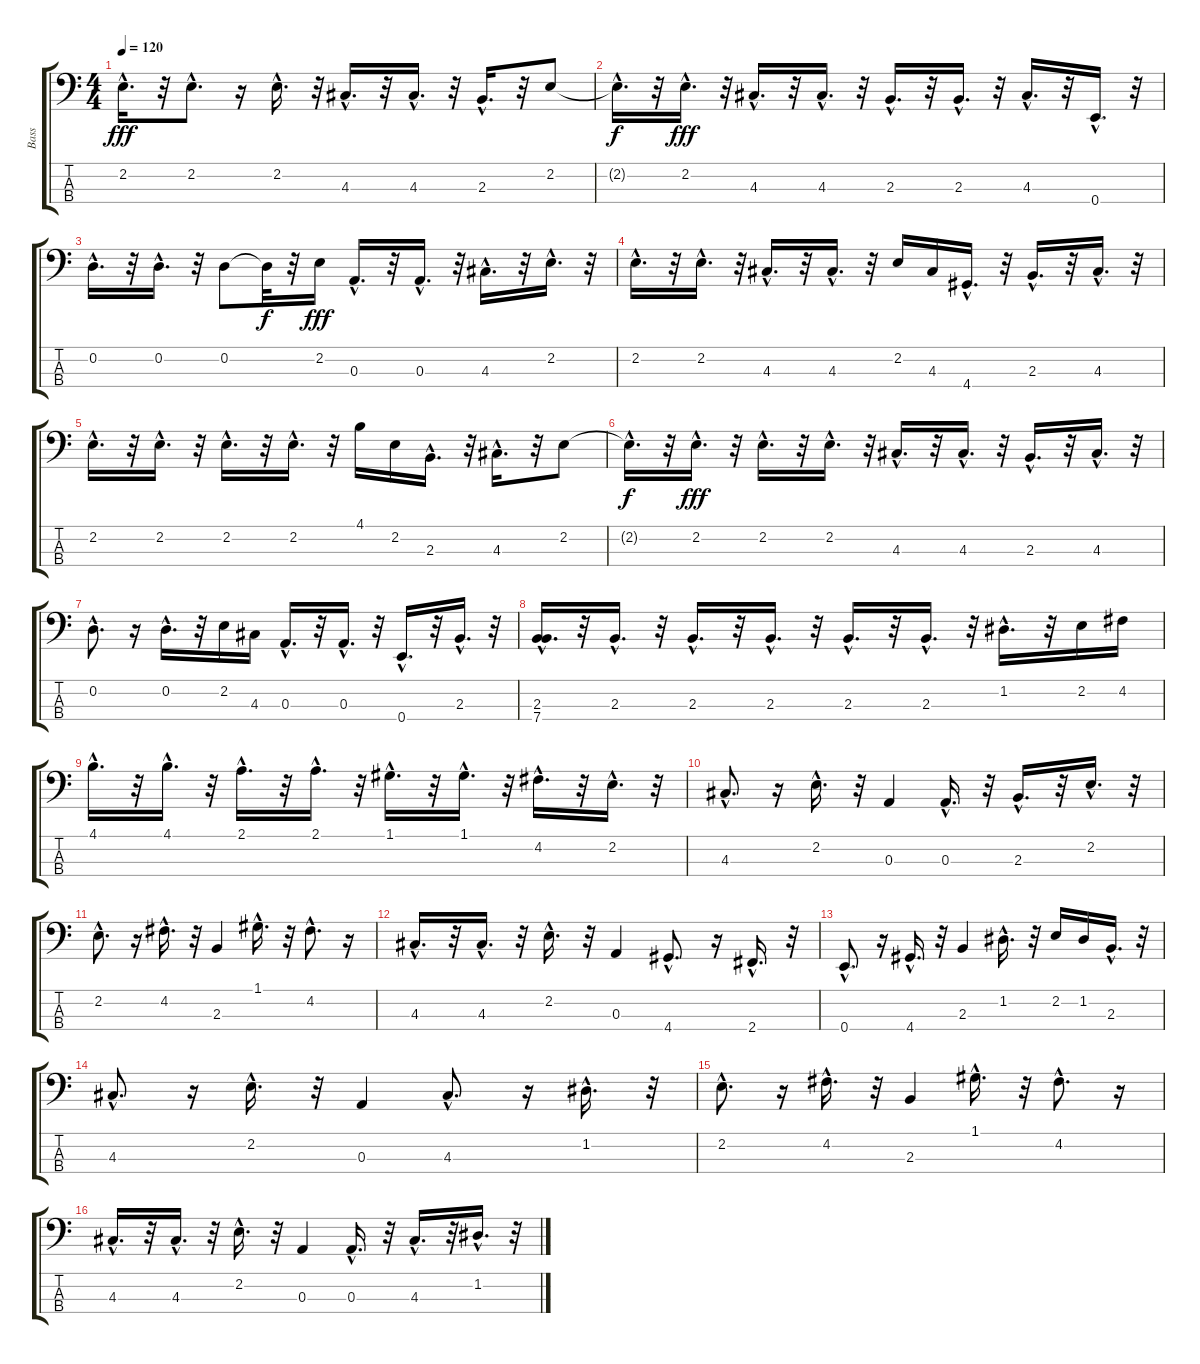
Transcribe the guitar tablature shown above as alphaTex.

\track ("Bass" "Bass") {instrument electricbassfinger}
\staff {score tabs}
\tuning (G2 D2 A1 E1) {hide}
\ts (4 4)
\tempo 120
\clef f4
\ks c
2.2{hac}.16{d dy fff} r.32 2.2{hac}.8{d} r.16 2.2{hac}.16{d} r.32 4.3{hac}.16{d} r.32 4.3{hac}.16{d} r.32 2.3{hac}.16{d} r.32 2.2.8 |
2.2{hac t}.16{d dy f} r.32 2.2{hac}.16{d dy fff} r.32 4.3{hac}.16{d} r.32 4.3{hac}.16{d} r.32 2.3{hac}.16{d} r.32 2.3{hac}.16{d} r.32 4.3{hac}.16{d} r.32 0.4{hac}.16{d} r.32 |
0.2{hac}.16{d} r.32 0.2{hac}.16{d} r.32 0.2.8 0.2{t}.32{dy f} r.32 2.2.16{dy fff} 0.3{hac}.16{d} r.32 0.3{hac}.16{d} r.32 4.3{hac}.16{d} r.32 2.2{hac}.16{d} r.32 |
2.2{hac}.16{d} r.32 2.2{hac}.16{d} r.32 4.3{hac}.16{d} r.32 4.3{hac}.16{d} r.32 2.2.16 4.3.16 4.4{hac}.16{d} r.32 2.3{hac}.16{d} r.32 4.3{hac}.16{d} r.32 |
2.2{hac}.16{d} r.32 2.2{hac}.16{d} r.32 2.2{hac}.16{d} r.32 2.2{hac}.16{d} r.32 4.1.16 2.2.16 2.3{hac}.16{d} r.32 4.3{hac}.16{d} r.32 2.2.8 |
2.2{hac t}.16{d dy f} r.32 2.2{hac}.16{d dy fff} r.32 2.2{hac}.16{d} r.32 2.2{hac}.16{d} r.32 4.3{hac}.16{d} r.32 4.3{hac}.16{d} r.32 2.3{hac}.16{d} r.32 4.3{hac}.16{d} r.32 |
0.2{hac}.8{d} r.16 0.2{hac}.16{d} r.32 2.2.16 4.3.16 0.3{hac}.16{d} r.32 0.3{hac}.16{d} r.32 0.4{hac}.16{d} r.32 2.3{hac}.16{d} r.32 |
(2.3{hac} 7.4{hac}).16{d} r.32 2.3{hac}.16{d} r.32 2.3{hac}.16{d} r.32 2.3{hac}.16{d} r.32 2.3{hac}.16{d} r.32 2.3{hac}.16{d} r.32 1.2{hac}.16{d} r.32 2.2.16 4.2.16 |
4.1{hac}.16{d} r.32 4.1{hac}.16{d} r.32 2.1{hac}.16{d} r.32 2.1{hac}.16{d} r.32 1.1{hac}.16{d} r.32 1.1{hac}.16{d} r.32 4.2{hac}.16{d} r.32 2.2{hac}.16{d} r.32 |
4.3{hac}.8{d} r.16 2.2{hac}.16{d} r.32 0.3.4 0.3{hac}.16{d} r.32 2.3{hac}.16{d} r.32 2.2{hac}.16{d} r.32 |
2.2{hac}.8{d} r.16 4.2{hac}.16{d} r.32 2.3.4 1.1{hac}.16{d} r.32 4.2{hac}.8{d} r.16 |
4.3{hac}.16{d} r.32 4.3{hac}.16{d} r.32 2.2{hac}.16{d} r.32 0.3.4 4.4{hac}.8{d} r.16 2.4{hac}.16{d} r.32 |
0.4{hac}.8{d} r.16 4.4{hac}.16{d} r.32 2.3.4 1.2{hac}.16{d} r.32 2.2.16 1.2.16 2.3{hac}.16{d} r.32 |
4.3{hac}.8{d} r.16 2.2{hac}.16{d} r.32 0.3.4 4.3{hac}.8{d} r.16 1.2{hac}.16{d} r.32 |
2.2{hac}.8{d} r.16 4.2{hac}.16{d} r.32 2.3.4 1.1{hac}.16{d} r.32 4.2{hac}.8{d} r.16 |
4.3{hac}.16{d} r.32 4.3{hac}.16{d} r.32 2.2{hac}.16{d} r.32 0.3.4 0.3{hac}.16{d} r.32 4.3{hac}.16{d} r.32 1.2{hac}.16{d} r.32
